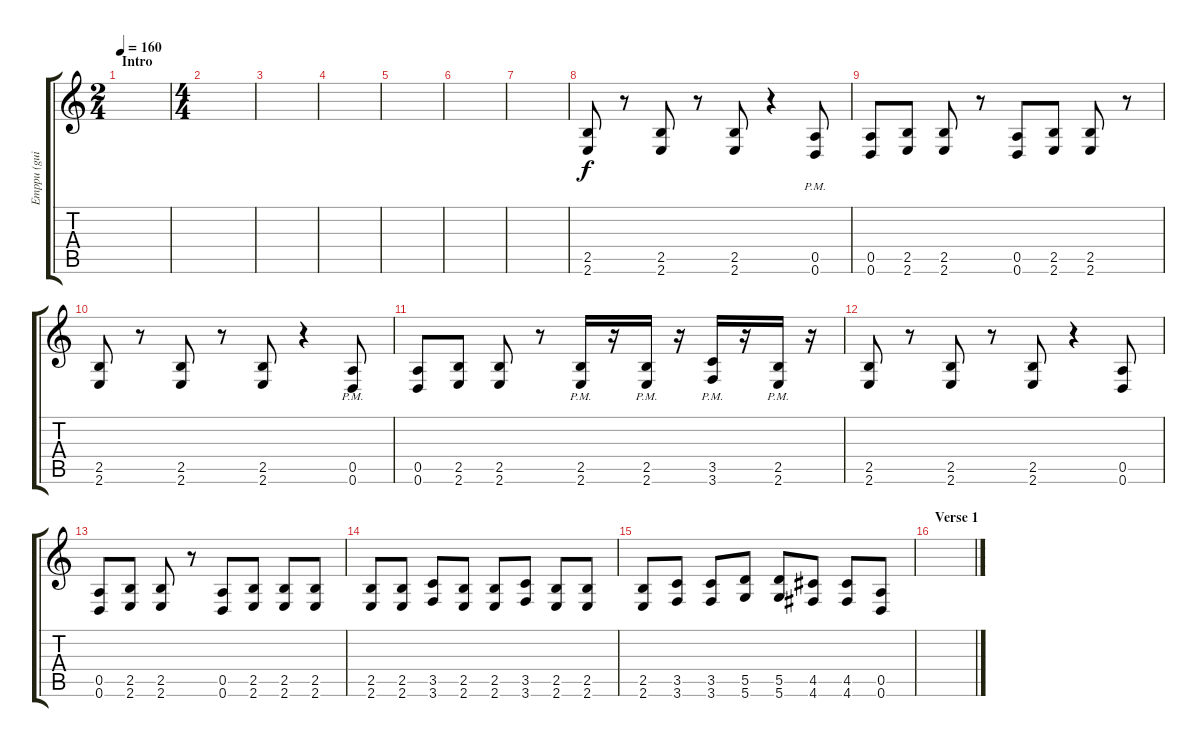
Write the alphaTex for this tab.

\track ("Emppu (guitar)" "Emppu (gui") {instrument distortionguitar}
\staff {score tabs}
\tuning (E4 B3 G3 D3 A2 D2) {hide}
\ts (2 4)
\section ("" "Intro")
\tempo 160
\clef g2
\ks c
|
\ts (4 4)
|
|
|
|
|
|
(2.5 2.6).8 r.8 (2.5 2.6).8 r.8 (2.5 2.6).8 r.4 (0.5{pm} 0.6{pm}).8 |
(0.5 0.6).8 (2.5 2.6).8 (2.5 2.6).8 r.8 (0.5 0.6).8 (2.5 2.6).8 (2.5 2.6).8 r.8 |
(2.5 2.6).8 r.8 (2.5 2.6).8 r.8 (2.5 2.6).8 r.4 (0.5{pm} 0.6{pm}).8 |
(0.5 0.6).8 (2.5 2.6).8 (2.5 2.6).8 r.8 (2.5{pm} 2.6{pm}).16 r.16 (2.5{pm} 2.6{pm}).16 r.16 (3.5{pm} 3.6{pm}).16 r.16 (2.5{pm} 2.6{pm}).16 r.16 |
(2.5 2.6).8 r.8 (2.5 2.6).8 r.8 (2.5 2.6).8 r.4 (0.5 0.6).8 |
(0.5 0.6).8 (2.5 2.6).8 (2.5 2.6).8 r.8 (0.5 0.6).8 (2.5 2.6).8 (2.5 2.6).8 (2.5 2.6).8 |
(2.5 2.6).8 (2.5 2.6).8 (3.5 3.6).8 (2.5 2.6).8 (2.5 2.6).8 (3.5 3.6).8 (2.5 2.6).8 (2.5 2.6).8 |
(2.5 2.6).8 (3.5 3.6).8 (3.5 3.6).8 (5.5 5.6).8 (5.5 5.6).8 (4.5 4.6).8 (4.5 4.6).8 (0.5 0.6).8 |
\section ("" "Verse 1")
